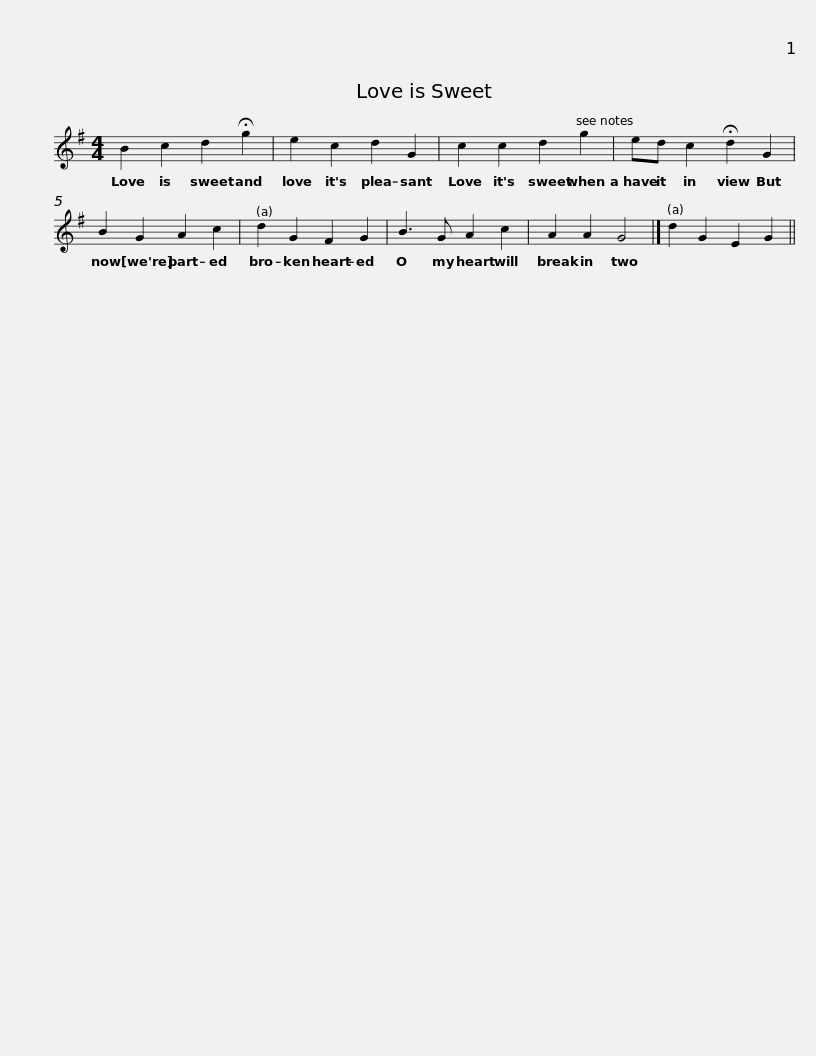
X:1
L:1/8
M:4/4
I:linebreak $
K:G
V:1 treble
V:1
 B2 c2 d2 !fermata!g2 | e2 c2 d2 G2 | c2 c2 d2 g2 | ed c2 !fermata!d2 G2 |$ B2 G2 A2 c2 | %5
 d2 G2 F2 G2 | B3 G A2 c2 | A2 A2 G4 |] d2 G2 E2 G2 || %9
